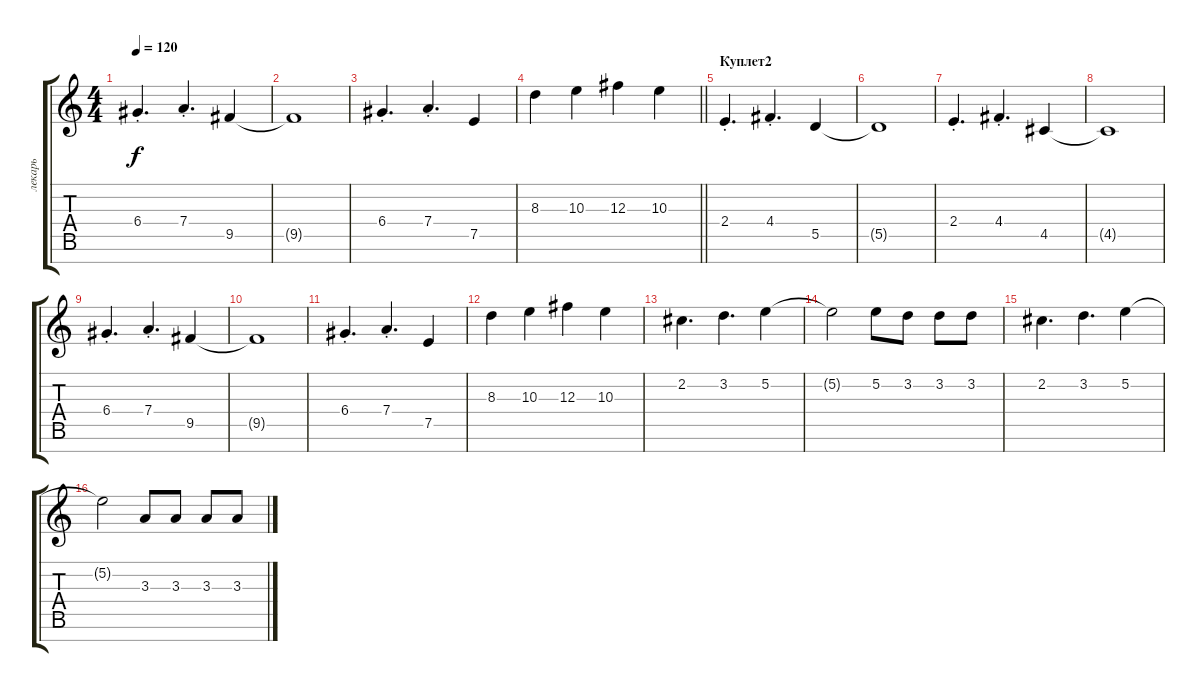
\track ("лекарь" "лекарь") {instrument overdrivenguitar}
\staff {score tabs}
\tuning (E4 B3 Gb3 D3 A2 E2 B1) {hide}
\ts (4 4)
\tempo 120
\clef g2
\ks c
6.4{st}.4{d dy f} 7.4{st}.4{d} 9.5.4 |
9.5{t}.1 |
6.4{st}.4{d} 7.4{st}.4{d} 7.5.4 |
\barLineRight lightlight
8.3.4 10.3.4 12.3.4 10.3.4 |
\section ("" "Куплет2")
2.4{st}.4{d} 4.4{st}.4{d} 5.5.4 |
5.5{t}.1 |
2.4{st}.4{d} 4.4{st}.4{d} 4.5.4 |
4.5{t}.1 |
6.4{st}.4{d} 7.4{st}.4{d} 9.5.4 |
9.5{t}.1 |
6.4{st}.4{d} 7.4{st}.4{d} 7.5.4 |
8.3.4 10.3.4 12.3.4 10.3.4 |
2.2.4{d} 3.2.4{d} 5.2.4 |
5.2{t}.2 5.2.8 3.2.8 3.2.8 3.2.8 |
2.2.4{d} 3.2.4{d} 5.2.4 |
5.2{t}.2 3.3.8 3.3.8 3.3.8 3.3.8
